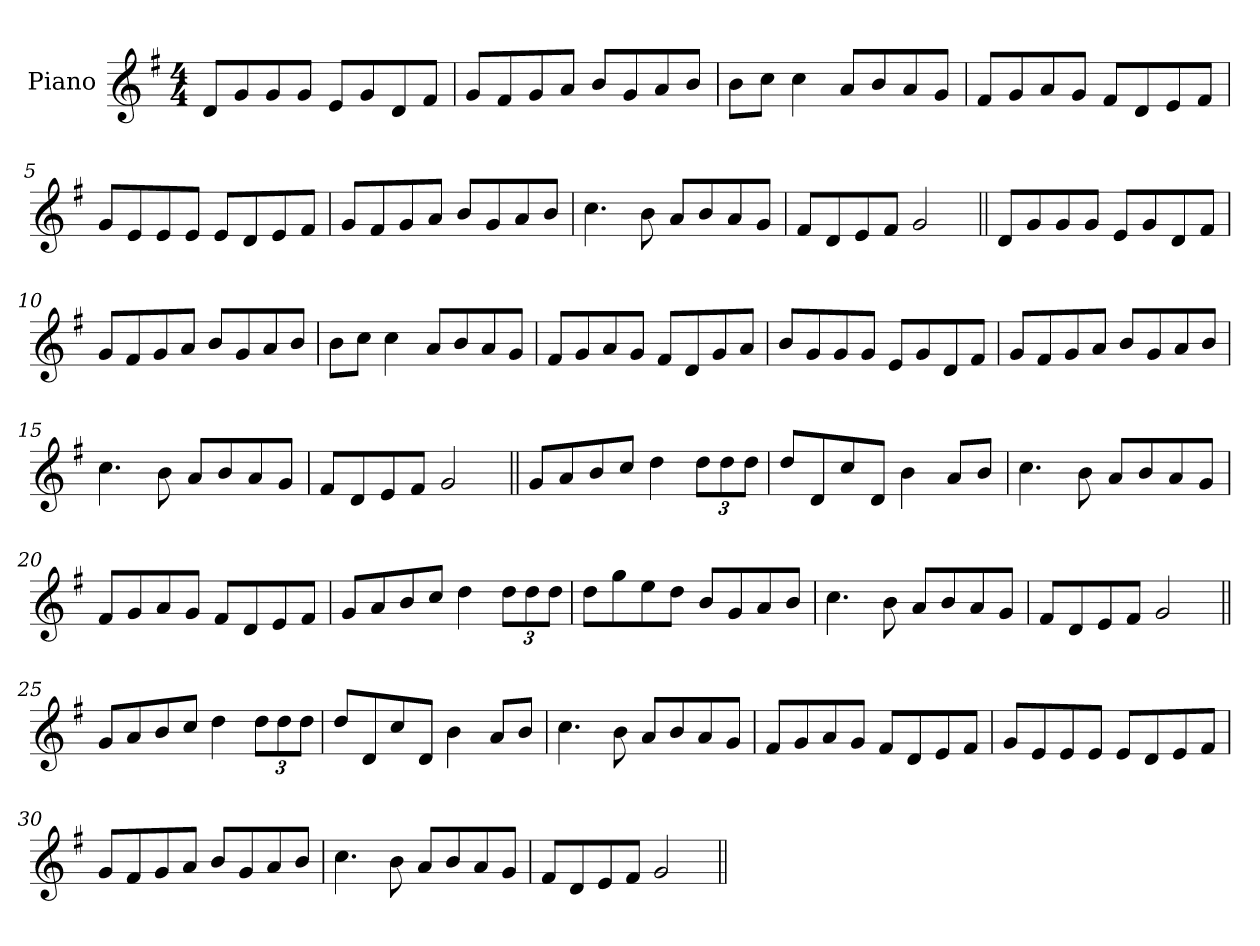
**kern
*part1
*staff1
*I"Piano
*I'Pno
*clefG2
*k[f#]
*G:
*M4/4
=1
8d/L
8g/
8g/
8g/J
8e/L
8g/
8d/
8f#/J
=2
8g/L
8f#/
8g/
8a/J
8b/L
8g/
8a/
8b/J
=3
8b\L
8cc\J
4cc\
8a/L
8b/
8a/
8g/J
=4
8f#/L
8g/
8a/
8g/J
8f#/L
8d/
8e/
8f#/J
!!LO:LB:g=z
=5
8g/L
8e/
8e/
8e/J
8e/L
8d/
8e/
8f#/J
=6
8g/L
8f#/
8g/
8a/J
8b/L
8g/
8a/
8b/J
=7
4.cc\
8b\
8a/L
8b/
8a/
8g/J
=8
8f#/L
8d/
8e/
8f#/J
2g/
=9||
8d/L
8g/
8g/
8g/J
8e/L
8g/
8d/
8f#/J
!!LO:LB:g=z
=10
8g/L
8f#/
8g/
8a/J
8b/L
8g/
8a/
8b/J
=11
8b\L
8cc\J
4cc\
8a/L
8b/
8a/
8g/J
=12
8f#/L
8g/
8a/
8g/J
8f#/L
8d/
8g/
8a/J
=13
8b/L
8g/
8g/
8g/J
8e/L
8g/
8d/
8f#/J
!!LO:LB:g=z
=14
8g/L
8f#/
8g/
8a/J
8b/L
8g/
8a/
8b/J
=15
4.cc\
8b\
8a/L
8b/
8a/
8g/J
=16
8f#/L
8d/
8e/
8f#/J
2g/
=17||
8g/L
8a/
8b/
8cc/J
4dd\
12dd\L
12dd\
12dd\J
=18
8dd/L
8d/
8cc/
8d/J
4b\
8a/L
8b/J
!!LO:LB:g=z
=19
4.cc\
8b\
8a/L
8b/
8a/
8g/J
=20
8f#/L
8g/
8a/
8g/J
8f#/L
8d/
8e/
8f#/J
=21
8g/L
8a/
8b/
8cc/J
4dd\
12dd\L
12dd\
12dd\J
=22
8dd\L
8gg\
8ee\
8dd\J
8b/L
8g/
8a/
8b/J
!!LO:LB:g=z
=23
4.cc\
8b\
8a/L
8b/
8a/
8g/J
=24
8f#/L
8d/
8e/
8f#/J
2g/
=25||
8g/L
8a/
8b/
8cc/J
4dd\
12dd\L
12dd\
12dd\J
=26
8dd/L
8d/
8cc/
8d/J
4b\
8a/L
8b/J
=27
4.cc\
8b\
8a/L
8b/
8a/
8g/J
!!LO:LB:g=z
=28
8f#/L
8g/
8a/
8g/J
8f#/L
8d/
8e/
8f#/J
=29
8g/L
8e/
8e/
8e/J
8e/L
8d/
8e/
8f#/J
=30
8g/L
8f#/
8g/
8a/J
8b/L
8g/
8a/
8b/J
=31
4.cc\
8b\
8a/L
8b/
8a/
8g/J
=32
8f#/L
8d/
8e/
8f#/J
2g/
=||
*-
